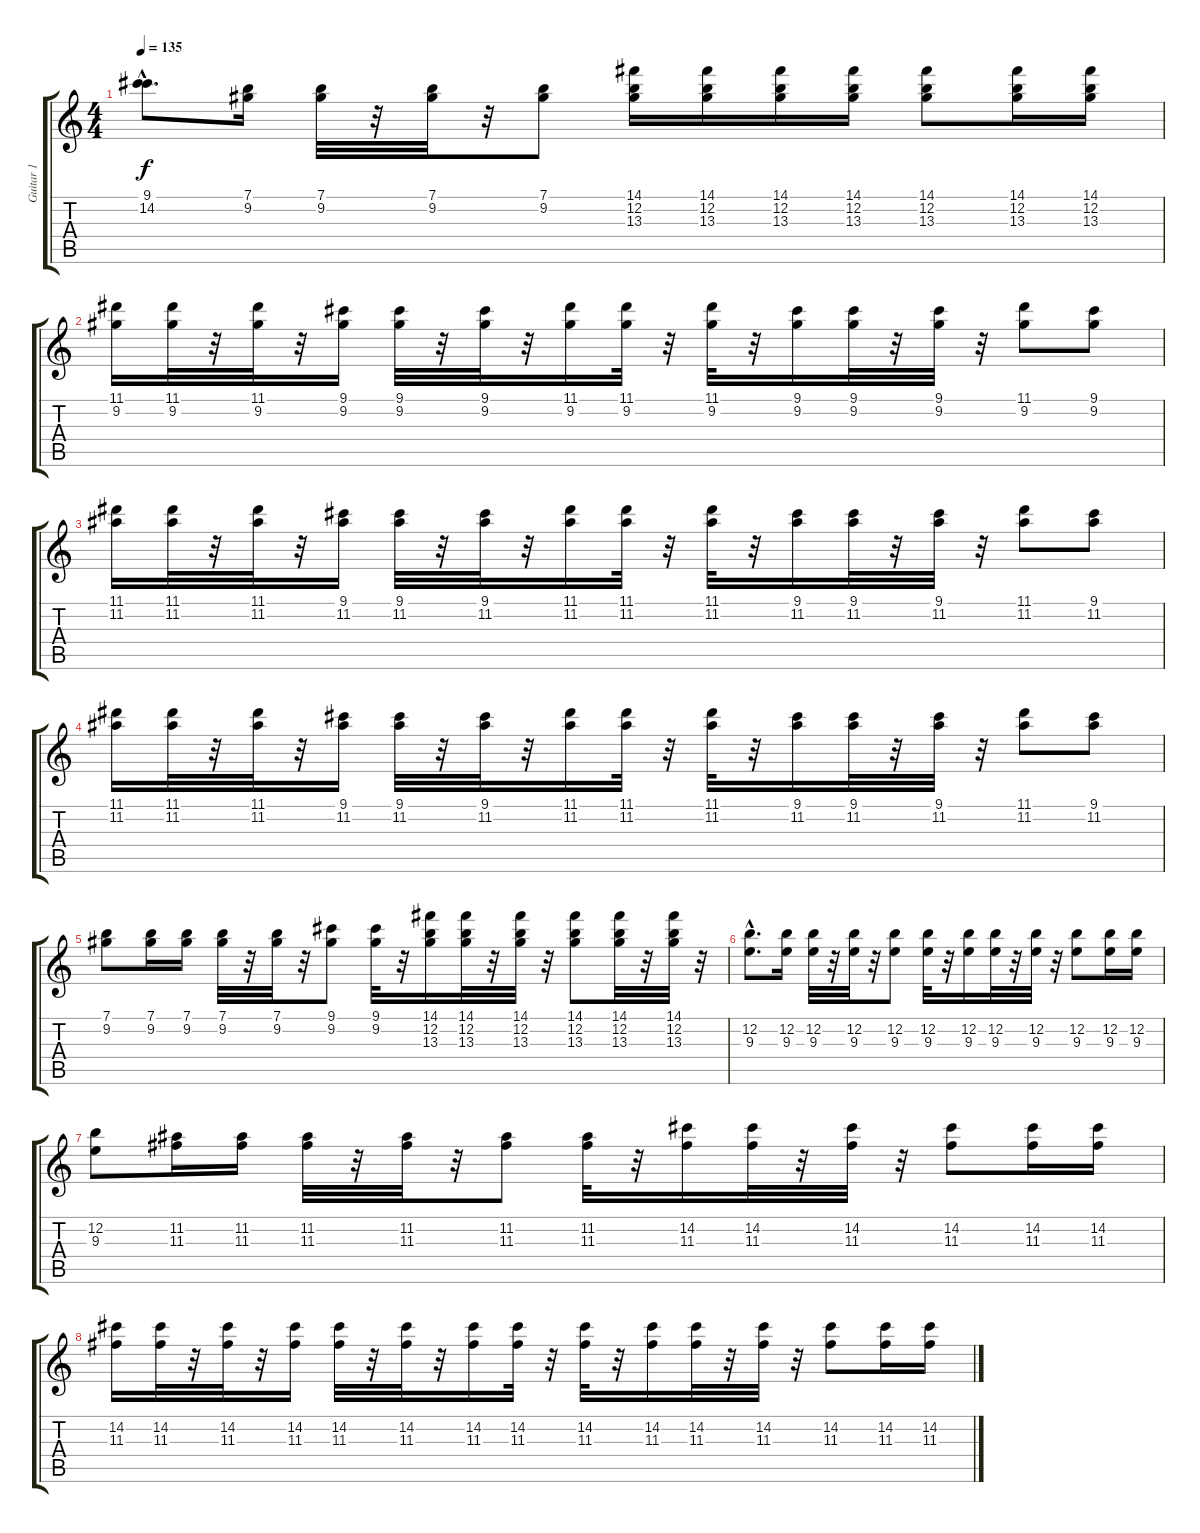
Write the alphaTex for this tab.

\track ("Guitar 1" "Guitar 1") {instrument overdrivenguitar}
\staff {score tabs}
\tuning (E4 B3 G3 D3 A2 E2) {hide}
\ts (4 4)
\tempo 135
\clef g2
\ks c
(9.1{hac} 14.2{hac}).8{d dy f} (7.1 9.2).16 (7.1 9.2).32 r.32 (7.1 9.2).32 r.32 (7.1 9.2).8 (14.1 12.2 13.3).16 (14.1 12.2 13.3).16 (14.1 12.2 13.3).16 (14.1 12.2 13.3).16 (14.1 12.2 13.3).8 (14.1 12.2 13.3).16 (14.1 12.2 13.3).16 |
(11.1 9.2).16 (11.1 9.2).32 r.32 (11.1 9.2).32 r.32 (9.1 9.2).16 (9.1 9.2).32 r.32 (9.1 9.2).32 r.32 (11.1 9.2).16 (11.1 9.2).32 r.32 (11.1 9.2).32 r.32 (9.1 9.2).16 (9.1 9.2).32 r.32 (9.1 9.2).32 r.32 (11.1 9.2).8 (9.1 9.2).8 |
(11.1 11.2).16 (11.1 11.2).32 r.32 (11.1 11.2).32 r.32 (9.1 11.2).16 (9.1 11.2).32 r.32 (9.1 11.2).32 r.32 (11.1 11.2).16 (11.1 11.2).32 r.32 (11.1 11.2).32 r.32 (9.1 11.2).16 (9.1 11.2).32 r.32 (9.1 11.2).32 r.32 (11.1 11.2).8 (9.1 11.2).8 |
(11.1 11.2).16 (11.1 11.2).32 r.32 (11.1 11.2).32 r.32 (9.1 11.2).16 (9.1 11.2).32 r.32 (9.1 11.2).32 r.32 (11.1 11.2).16 (11.1 11.2).32 r.32 (11.1 11.2).32 r.32 (9.1 11.2).16 (9.1 11.2).32 r.32 (9.1 11.2).32 r.32 (11.1 11.2).8 (9.1 11.2).8 |
(7.1 9.2).8 (7.1 9.2).16 (7.1 9.2).16 (7.1 9.2).32 r.32 (7.1 9.2).32 r.32 (9.1 9.2).8 (9.1 9.2).32 r.32 (14.1 12.2 13.3).16 (14.1 12.2 13.3).32 r.32 (14.1 12.2 13.3).32 r.32 (14.1 12.2 13.3).8 (14.1 12.2 13.3).32 r.32 (14.1 12.2 13.3).32 r.32 |
(12.2{hac} 9.3{hac}).8{d} (12.2 9.3).16 (12.2 9.3).32 r.32 (12.2 9.3).32 r.32 (12.2 9.3).8 (12.2 9.3).32 r.32 (12.2 9.3).16 (12.2 9.3).32 r.32 (12.2 9.3).32 r.32 (12.2 9.3).8 (12.2 9.3).16 (12.2 9.3).16 |
(12.2 9.3).8 (11.2 11.3).16 (11.2 11.3).16 (11.2 11.3).32 r.32 (11.2 11.3).32 r.32 (11.2 11.3).8 (11.2 11.3).32 r.32 (14.2 11.3).16 (14.2 11.3).32 r.32 (14.2 11.3).32 r.32 (14.2 11.3).8 (14.2 11.3).16 (14.2 11.3).16 |
(14.2 11.3).16 (14.2 11.3).32 r.32 (14.2 11.3).32 r.32 (14.2 11.3).16 (14.2 11.3).32 r.32 (14.2 11.3).32 r.32 (14.2 11.3).16 (14.2 11.3).32 r.32 (14.2 11.3).32 r.32 (14.2 11.3).16 (14.2 11.3).32 r.32 (14.2 11.3).32 r.32 (14.2 11.3).8 (14.2 11.3).16 (14.2 11.3).16
